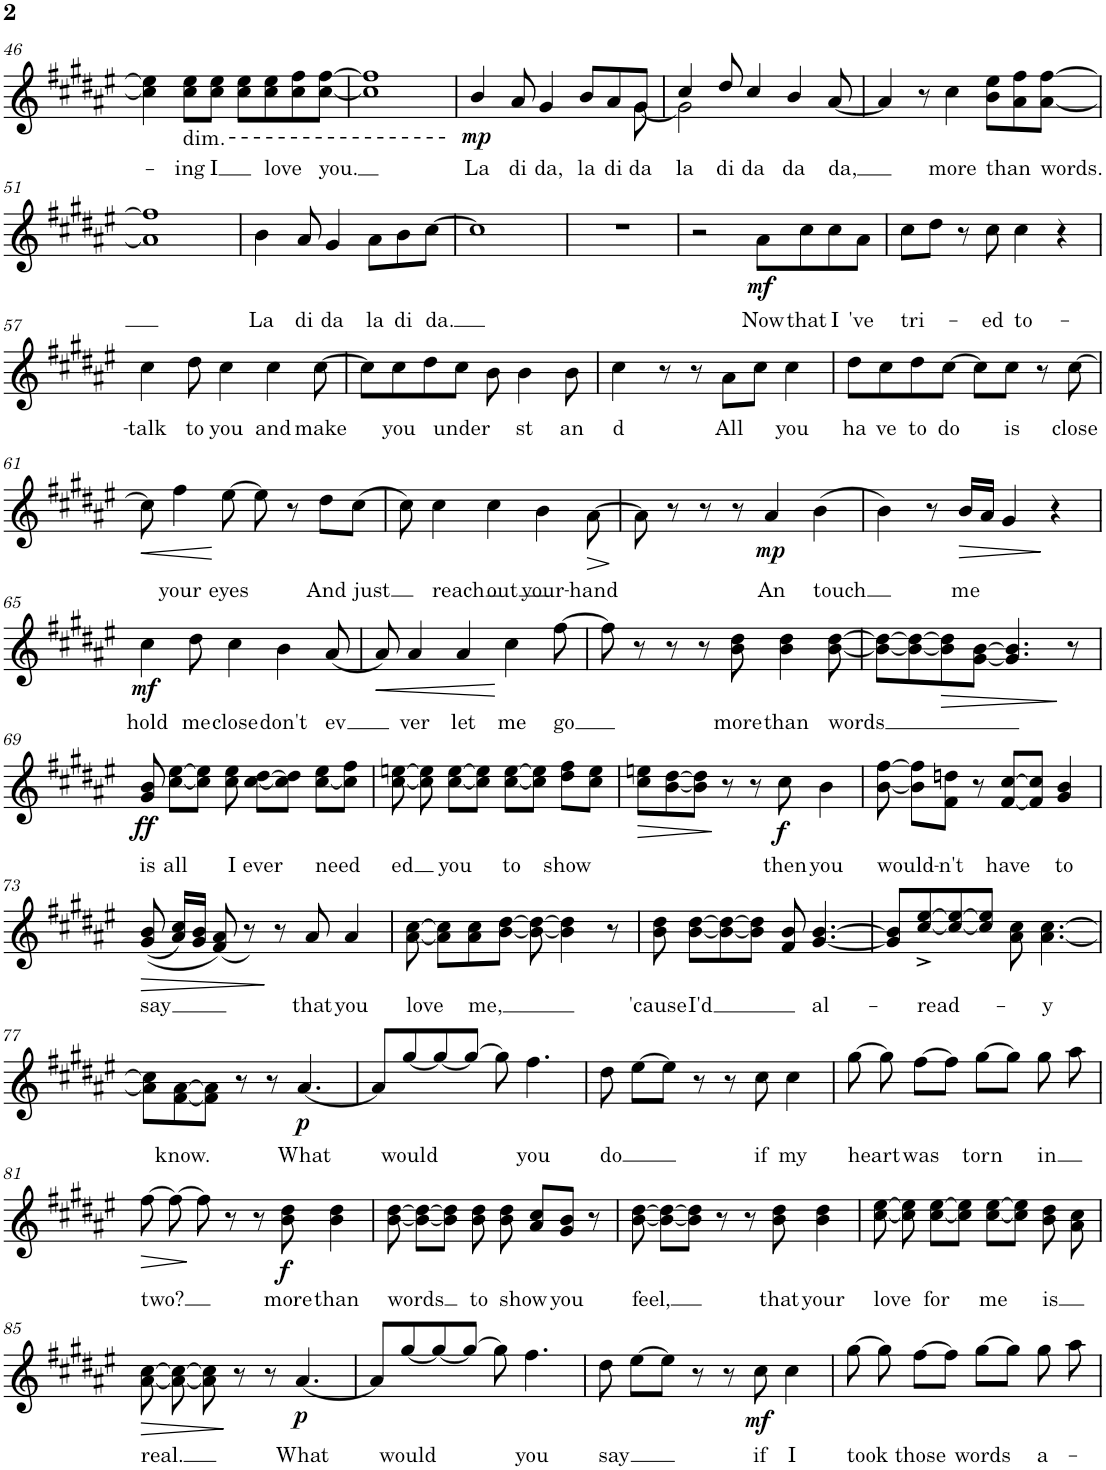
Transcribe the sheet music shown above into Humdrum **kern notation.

**kern	**text	**dynam
*part1	*part1	*part1
*staff1	*staff1	*staff1
*I"Piano	*	*
*I'Pno.	*	*
!!LO:PB:g=z
*clefG2	*	*
*k[f#c#g#d#a#e#]	*	*
*M4/4	*	*
=46	=46	=46
4cc#\] 4ee#\]	.	.
!LO:TX:b:t=dim.	!	!
!	!LO:LY:b	!
8cc#\ 8ee#\L	-ing	.
!	!LO:LY:b	!
8cc#\ 8ee#\J	I	.
8cc#\ 8ee#\L	.	.
!	!LO:LY:b	!
8cc#\ 8ee#\	love	.
8cc#\ 8ff#\	.	.
!	!LO:LY:b	!
[8cc#\ [8ff#\J	you.	.
=47	=47	=47
1cc#] 1ff#]	.	.
=48	=48	=48
!	!LO:LY:b	!LO:DY:b
*^	*	*
4b/	2..ryy	La	mp
!	!	!LO:LY:b	!
8a#/	.	di	.
!	!	!LO:LY:b	!
4g#/	.	da,	.
!	!	!LO:LY:b	!
8b/L	.	la	.
!	!	!LO:LY:b	!
8a#/	.	di	.
!	!	!LO:LY:b	!
8g#/J	[8g#\	da	.
=49	=49	=49	=49
!	!	!LO:LY:b	!
4cc#/	2g#\]	la	.
!	!	!LO:LY:b	!
8dd#/	.	di	.
!	!	!LO:LY:b	!
4cc#/	.	da	.
.	2ryy	.	.
!	!	!LO:LY:b	!
4b/	.	da	.
!	!	!LO:LY:b	!
[8a#/	.	da,	.
*v	*v	*	*
=50	=50	=50
4a#/]	.	.
8r	.	.
!	!LO:LY:b	!
4cc#\	more	.
!	!LO:LY:b	!
8b\ 8ee#\L	than	.
8a#\ 8ff#\	.	.
!	!LO:LY:b	!
[8a#\ [8ff#\J	words.	.
!!LO:LB:g=z
=51	=51	=51
1a#] 1ff#]	.	.
=52	=52	=52
!	!LO:LY:b	!
4b\	La	.
!	!LO:LY:b	!
8a#/	di	.
!	!LO:LY:b	!
4g#/	da	.
!	!LO:LY:b	!
8a#\L	la	.
!	!LO:LY:b	!
8b\	di	.
!	!LO:LY:b	!
[8cc#\J	da.	.
=53	=53	=53
1cc#]	.	.
=54	=54	=54
1r	.	.
=55	=55	=55
2r	.	.
!	!LO:LY:b	!LO:DY:b
8a#\L	Now	mf
!	!LO:LY:b	!
8cc#\	that	.
!	!LO:LY:b	!
8cc#\	I	.
!	!LO:LY:b	!
8a#\J	've	.
=56	=56	=56
!	!LO:LY:b	!
8cc#\L	tri-	.
8dd#\J	.	.
8r	.	.
!	!LO:LY:b	!
8cc#\	ed	.
!	!LO:LY:b	!
4cc#\	to-	.
4r	.	.
!!LO:LB:g=z
=57	=57	=57
!	!LO:LY:b	!
4cc#\	talk	.
!	!LO:LY:b	!
8dd#\	to	.
!	!LO:LY:b	!
4cc#\	you	.
!	!LO:LY:b	!
4cc#\	and	.
!	!LO:LY:b	!
[8cc#\	make	.
=58	=58	=58
8cc#\L]	.	.
!	!LO:LY:b	!
8cc#\	you	.
8dd#\	.	.
!	!LO:LY:b	!
8cc#\J	under	.
8b\	.	.
!	!LO:LY:b	!
4b\	st	.
!	!LO:LY:b	!
8b\	an	.
=59	=59	=59
!	!LO:LY:b	!
4cc#\	d	.
8r	.	.
8r	.	.
!	!LO:LY:b	!
8a#\L	All	.
8cc#\J	.	.
!	!LO:LY:b	!
4cc#\	you	.
=60	=60	=60
!	!LO:LY:b	!
8dd#\L	ha	.
!	!LO:LY:b	!
8cc#\	ve	.
!	!LO:LY:b	!
8dd#\	to	.
!	!LO:LY:b	!
[8cc#\J	do	.
8cc#\L]	.	.
!	!LO:LY:b	!
8cc#\J	is	.
8r	.	.
!	!LO:LY:b	!
[8cc#\	close	.
!!LO:LB:g=z
=61	=61	=61
!	!	!LO:HP:b
8cc#\]	.	<
!	!LO:LY:b	!
4ff#\	your	.
!	!LO:LY:b	!
[8ee#\	eyes	[
8ee#\]	.	.
8r	.	.
!	!LO:LY:b	!
8dd#\L	And	.
!	!LO:LY:b	!
(8cc#\J	just	.
=62	=62	=62
8cc#\)	.	.
!	!LO:LY:b	!
4cc#\	reach	.
!	!LO:LY:b	!
4cc#\	out	.
!	!LO:LY:b	!
4b\	your-	.
!	!LO:LY:b	!LO:HP:b
[8a#\	-hand	>
.	.	]
=63	=63	=63
8a#\]	.	.
8r	.	.
8r	.	.
8r	.	.
!	!LO:LY:b	!LO:DY:b
4a#/	An	mp
!	!LO:LY:b	!
(4b\	touch	.
=64	=64	=64
4b\)	.	.
8r	.	.
!	!LO:LY:b	!LO:HP:b
16b/LL	me	>
16a#/JJ	.	.
4g#/	.	.
4r	.	]
!!LO:LB:g=z
=65	=65	=65
!	!LO:LY:b	!LO:DY:b
4cc#\	hold	mf
!	!LO:LY:b	!
8dd#\	me	.
!	!LO:LY:b	!
4cc#\	close	.
!	!LO:LY:b	!
4b\	don't	.
!	!LO:LY:b	!
(8a#/	ev	.
=66	=66	=66
!	!	!LO:HP:b
8a#/)	.	<
!	!LO:LY:b	!
4a#/	ver	.
!	!LO:LY:b	!
4a#/	let	.
!	!LO:LY:b	!
4cc#\	me	[
!	!LO:LY:b	!
[8ff#\	go	.
=67	=67	=67
8ff#\]	.	.
8r	.	.
8r	.	.
8r	.	.
!	!LO:LY:b	!
8b\ 8dd#\	more	.
!	!LO:LY:b	!
4b\ 4dd#\	than	.
!	!LO:LY:b	!
[8b\ [8dd#\	words	.
=68	=68	=68
8b\_ 8dd#\_L	.	.
8b\_ 8dd#\_	.	.
!	!	!LO:HP:b
8b\] 8dd#\]	.	>
[8g#\ [8b\J	.	.
4.g#/] 4.b/]	.	.
8r	.	]
!!LO:LB:g=z
=69	=69	=69
!	!LO:LY:b	!LO:DY:b
8g#/ 8b/	is	ff
!	!LO:LY:b	!
[8cc#\ [8ee#\L	all	.
8cc#\] 8ee#\]J	.	.
!	!LO:LY:b	!
8cc#\ 8ee#\	I	.
!	!LO:LY:b	!
[8cc#\ [8dd#\L	ever	.
8cc#\] 8dd#\]J	.	.
!	!LO:LY:b	!
[8cc#\ 8ee#\L	need	.
8cc#\] 8ff#\J	.	.
=70	=70	=70
!	!LO:LY:b	!
[8cc#\ [8een\	ed	.
8cc#\] 8ee\]	.	.
!	!LO:LY:b	!
[8cc#\ [8ee\L	you	.
8cc#\] 8ee\]J	.	.
!	!LO:LY:b	!
[8cc#\ [8ee\L	to	.
8cc#\] 8ee\]J	.	.
!	!LO:LY:b	!
8dd#\ 8ff#\L	show	.
8cc#\ 8ee\J	.	.
=71	=71	=71
!	!	!LO:HP:b
8cc#\ 8een\L	.	>
[8b\ [8dd#\	.	.
8b\] 8dd#\]J	.	.
8r	.	]
8r	.	.
!	!LO:LY:b	!LO:DY:b
8cc#\	then	f
!	!LO:LY:b	!
4b\	you	.
=72	=72	=72
!	!LO:LY:b	!
[8b\ [8ff#\	would-	.
8b\] 8ff#\]L	.	.
!	!LO:LY:b	!
8f#\ 8ddn\J	-n't	.
8r	.	.
!	!LO:LY:b	!
[8f#/ [8cc#/L	have	.
8f#/] 8cc#/]J	.	.
!	!LO:LY:b	!
4g#/ 4b/	to	.
!!LO:LB:g=z
=73	=73	=73
!	!LO:LY:b	!LO:HP:b
(<(<8g#/ 8b/	say	>
16a#/ 16cc#/LL)	.	.
16g#/ 16b/JJ	.	.
(<8f#/ 8a#/)	.	.
8r)	.	.
8r	.	]
!	!LO:LY:b	!
8a#/	that	.
!	!LO:LY:b	!
4a#/	you	.
=74	=74	=74
!	!LO:LY:b	!
[8a#\ [8cc#\	love	.
8a#\] 8cc#\]L	.	.
!	!LO:LY:b	!
8a#\ 8cc#\	me,	.
[8b\ [8dd#\J	.	.
8b\_ 8dd#\_	.	.
4b\] 4dd#\]	.	.
8r	.	.
=75	=75	=75
!	!LO:LY:b	!
8b\ 8dd#\	'cause	.
!	!LO:LY:b	!
[8b\ [8dd#\L	I'd	.
8b\_ 8dd#\_	.	.
8b\] 8dd#\]J	.	.
8f#/ 8b/	.	.
!	!LO:LY:b	!
[4.g#/ [4.b/	al-	.
=76	=76	=76
8g#/] 8b/]L	.	.
!	!LO:LY:b	!
[8cc#/^ [8ee#/^	-read-	.
8cc#/_ 8ee#/_	.	.
8cc#/] 8ee#/]J	.	.
8a#\ 8cc#\	.	.
!	!LO:LY:b	!
[4.a#\ [4.cc#\	-y	.
!!LO:LB:g=z
=77	=77	=77
8a#\] 8cc#\]L	.	.
!	!LO:LY:b	!
[8f#\ [8a#\	know.	.
8f#\] 8a#\]J	.	.
8r	.	.
8r	.	.
!	!LO:LY:b	!LO:DY:b
[4.a#/	What	p
=78	=78	=78
8a#/L]	.	.
!	!LO:LY:b	!
[8gg#/	would	.
8gg#/_	.	.
8gg#/J_	.	.
8gg#\]	.	.
!	!LO:LY:b	!
4.ff#\	you	.
=79	=79	=79
!	!LO:LY:b	!
8dd#\	do	.
[8ee#\L	.	.
8ee#\J]	.	.
8r	.	.
8r	.	.
!	!LO:LY:b	!
8cc#\	if	.
!	!LO:LY:b	!
4cc#\	my	.
=80	=80	=80
!	!LO:LY:b	!
[8gg#\	heart	.
8gg#\]	.	.
!	!LO:LY:b	!
[8ff#\L	was	.
8ff#\J]	.	.
!	!LO:LY:b	!
[8gg#\L	torn	.
8gg#\J]	.	.
!	!LO:LY:b	!
8gg#\	in	.
8aa#\	.	.
!!LO:LB:g=z
=81	=81	=81
!	!LO:LY:b	!LO:HP:b
[8ff#\	two?	>
8ff#\_	.	.
8ff#\]	.	]
8r	.	.
8r	.	.
!	!LO:LY:b	!LO:DY:b
8b\ 8dd#\	more	f
!	!LO:LY:b	!
4b\ 4dd#\	than	.
=82	=82	=82
!	!LO:LY:b	!
[8b\ [8dd#\	words	.
8b\_ 8dd#\_L	.	.
8b\] 8dd#\]J	.	.
!	!LO:LY:b	!
8b\ 8dd#\	to	.
!	!LO:LY:b	!
8b\ 8dd#\	show	.
8a#/ 8cc#/L	.	.
!	!LO:LY:b	!
8g#/ 8b/J	you	.
8r	.	.
=83	=83	=83
!	!LO:LY:b	!
[8b\ [8dd#\	feel,	.
8b\_ 8dd#\_L	.	.
8b\] 8dd#\]J	.	.
8r	.	.
8r	.	.
!	!LO:LY:b	!
8b\ 8dd#\	that	.
!	!LO:LY:b	!
4b\ 4dd#\	your	.
=84	=84	=84
!	!LO:LY:b	!
[8cc#\ [8ee#\	love	.
8cc#\] 8ee#\]	.	.
!	!LO:LY:b	!
[8cc#\ [8ee#\L	for	.
8cc#\] 8ee#\]J	.	.
!	!LO:LY:b	!
[8cc#\ [8ee#\L	me	.
8cc#\] 8ee#\]J	.	.
!	!LO:LY:b	!
8b\ 8dd#\	is	.
8a#\ 8cc#\	.	.
!!LO:LB:g=z
=85	=85	=85
!	!LO:LY:b	!LO:HP:b
[8a#\ [8cc#\	real.	>
8a#\_ 8cc#\_	.	.
8a#\] 8cc#\]	.	.
8r	.	]
8r	.	.
!	!LO:LY:b	!LO:DY:b
[4.a#/	What	p
=86	=86	=86
8a#/L]	.	.
!	!LO:LY:b	!
[8gg#/	would	.
8gg#/_	.	.
8gg#/J_	.	.
8gg#\]	.	.
!	!LO:LY:b	!
4.ff#\	you	.
=87	=87	=87
!	!LO:LY:b	!
8dd#\	say	.
[8ee#\L	.	.
8ee#\J]	.	.
8r	.	.
8r	.	.
!	!LO:LY:b	!LO:DY:b
8cc#\	if	mf
!	!LO:LY:b	!
4cc#\	I	.
=88	=88	=88
!	!LO:LY:b	!
[8gg#\	took	.
8gg#\]	.	.
!	!LO:LY:b	!
[8ff#\L	those	.
8ff#\J]	.	.
!	!LO:LY:b	!
[8gg#\L	words	.
8gg#\J]	.	.
!	!LO:LY:b	!
8gg#\	a-	.
8aa#\	.	.
=	=	=
*-	*-	*-
